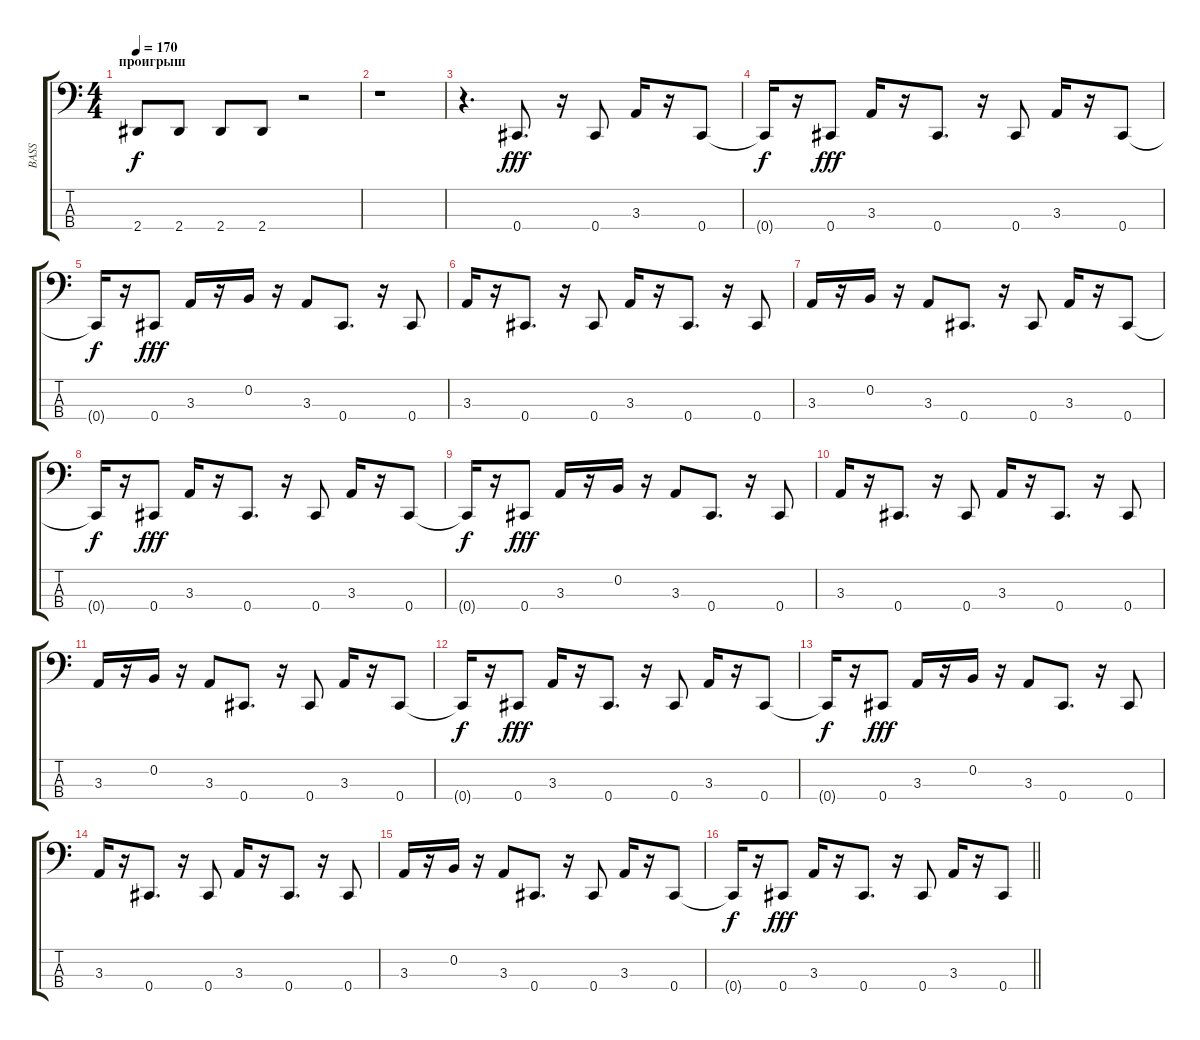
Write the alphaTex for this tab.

\track ("BASS" "BASS") {instrument electricbassfinger}
\staff {score tabs}
\tuning (Eb2 B1 Gb1 Db1) {hide}
\ts (4 4)
\section ("" "проигрыш")
\tempo 170
\clef f4
\ks c
2.4.8{dy f} 2.4.8 2.4.8 2.4.8 r.2 |
r.1 |
r.4{d} 0.4.8{d dy fff} r.16 0.4.8 3.3.16 r.16 0.4.8 |
0.4{t}.16{dy f} r.16 0.4.8{dy fff} 3.3.16 r.16 0.4.8{d} r.16 0.4.8 3.3.16 r.16 0.4.8 |
0.4{t}.16{dy f} r.16 0.4.8{dy fff} 3.3.16 r.16 0.2.16 r.16 3.3.8 0.4.8{d} r.16 0.4.8 |
3.3.16 r.16 0.4.8{d} r.16 0.4.8 3.3.16 r.16 0.4.8{d} r.16 0.4.8 |
3.3.16 r.16 0.2.16 r.16 3.3.8 0.4.8{d} r.16 0.4.8 3.3.16 r.16 0.4.8 |
0.4{t}.16{dy f} r.16 0.4.8{dy fff} 3.3.16 r.16 0.4.8{d} r.16 0.4.8 3.3.16 r.16 0.4.8 |
0.4{t}.16{dy f} r.16 0.4.8{dy fff} 3.3.16 r.16 0.2.16 r.16 3.3.8 0.4.8{d} r.16 0.4.8 |
3.3.16 r.16 0.4.8{d} r.16 0.4.8 3.3.16 r.16 0.4.8{d} r.16 0.4.8 |
3.3.16 r.16 0.2.16 r.16 3.3.8 0.4.8{d} r.16 0.4.8 3.3.16 r.16 0.4.8 |
0.4{t}.16{dy f} r.16 0.4.8{dy fff} 3.3.16 r.16 0.4.8{d} r.16 0.4.8 3.3.16 r.16 0.4.8 |
0.4{t}.16{dy f} r.16 0.4.8{dy fff} 3.3.16 r.16 0.2.16 r.16 3.3.8 0.4.8{d} r.16 0.4.8 |
3.3.16 r.16 0.4.8{d} r.16 0.4.8 3.3.16 r.16 0.4.8{d} r.16 0.4.8 |
3.3.16 r.16 0.2.16 r.16 3.3.8 0.4.8{d} r.16 0.4.8 3.3.16 r.16 0.4.8 |
\barLineRight lightlight
0.4{t}.16{dy f} r.16 0.4.8{dy fff} 3.3.16 r.16 0.4.8{d} r.16 0.4.8 3.3.16 r.16 0.4.8
